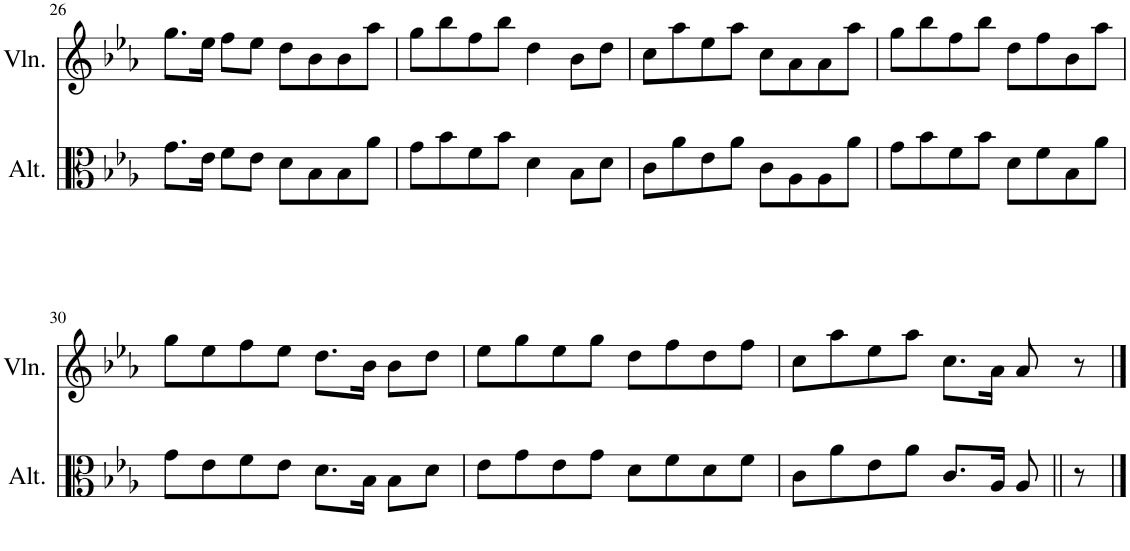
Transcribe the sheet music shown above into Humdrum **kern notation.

**kern	**kern
*part2	*part1
*staff2	*staff1
*I"Alto	*I"Violon
*I'Alt.	*I'Vln.
!!LO:PB:g=z
*clefC3	*clefG2
*k[b-e-a-]	*k[b-e-a-]
*M4/4	*M4/4
=26	=26
8.g\L	8.gg\L
16e-\Jk	16ee-\Jk
8f\L	8ff\L
8e-\J	8ee-\J
8d\L	8dd\L
8B-\	8b-\
8B-\	8b-\
8a-\J	8aa-\J
=27	=27
8g\L	8gg\L
8b-\	8bb-\
8f\	8ff\
8b-\J	8bb-\J
4d\	4dd\
8B-\L	8b-\L
8d\J	8dd\J
=28	=28
8c\L	8cc\L
8a-\	8aa-\
8e-\	8ee-\
8a-\J	8aa-\J
8c\L	8cc\L
8A-\	8a-\
8A-\	8a-\
8a-\J	8aa-\J
=29	=29
8g\L	8gg\L
8b-\	8bb-\
8f\	8ff\
8b-\J	8bb-\J
8d\L	8dd\L
8f\	8ff\
8B-\	8b-\
8a-\J	8aa-\J
!!LO:LB:g=z
=30	=30
8g\L	8gg\L
8e-\	8ee-\
8f\	8ff\
8e-\J	8ee-\J
8.d\L	8.dd\L
16B-\Jk	16b-\Jk
8B-\L	8b-\L
8d\J	8dd\J
=31	=31
8e-\L	8ee-\L
8g\	8gg\
8e-\	8ee-\
8g\J	8gg\J
8d\L	8dd\L
8f\	8ff\
8d\	8dd\
8f\J	8ff\J
=32	=32
8c\L	8cc\L
8a-\	8aa-\
8e-\	8ee-\
8a-\J	8aa-\J
8.c/L	8.cc\L
16A-/Jk	16a-\Jk
8A-/	8a-/
8r	8r
==	==
*-	*-
